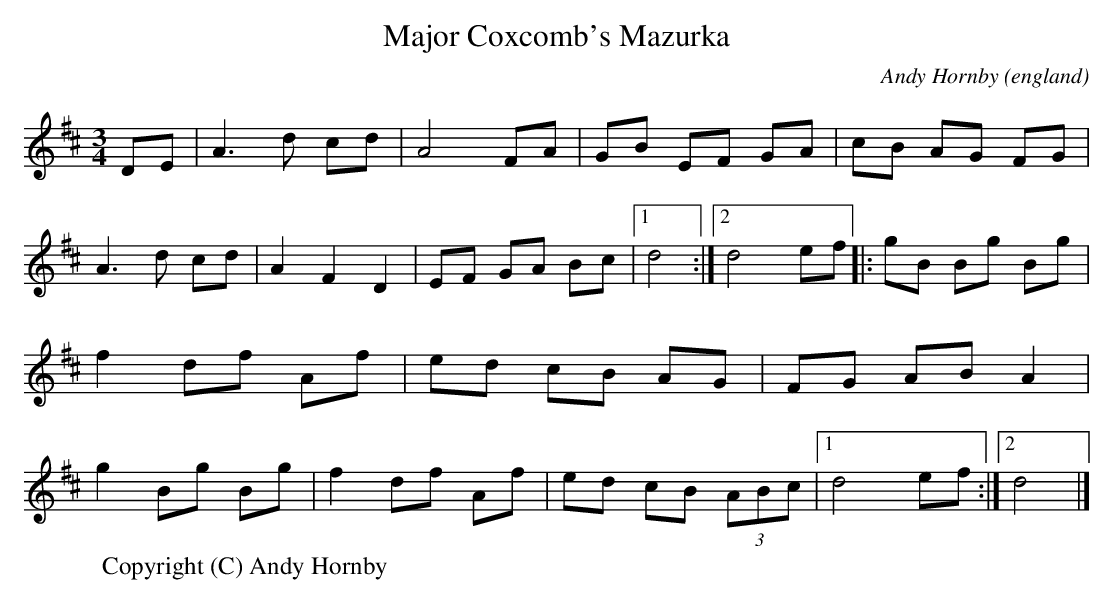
X:1
T:Major Coxcomb's Mazurka
O:england
M:3/4
C:Andy Hornby
K:D
DE | A3d cd | A4 FA | GB EF GA | cB AG FG | \
A3d cd | A2F2D2 | EF GA Bc |1d4 :|2 d4 ef |: \
gB Bg Bg | f2df Af | ed cB AG | FG AB A2 | \
g2Bg Bg | f2 df Af | ed cB (3ABc |1 d4 ef :|2 d4 |]
W:Copyright (C) Andy Hornby
